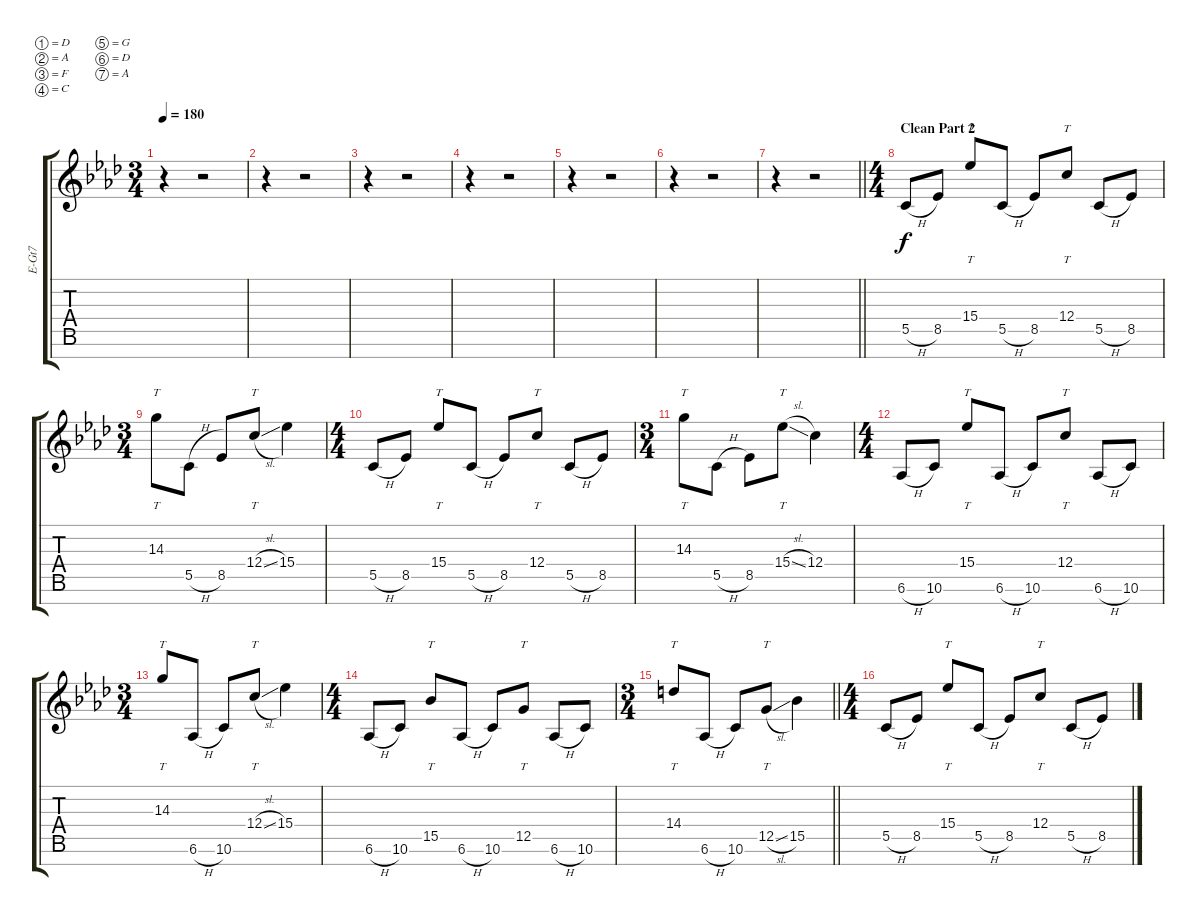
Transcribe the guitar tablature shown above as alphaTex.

\bracketExtendMode groupsimilarinstruments
\otherSystemsTrackNameOrientation horizontal
\track ("Clean Guitar" "E-Gt7") {instrument electricguitarclean}
\staff {score tabs}
\tuning (D4 A3 F3 C3 G2 D2 A1)
\ts (3 4)
\tempo 180
\clef g2
\ks ab
r.4{dy f beam Down} r.2{beam Down} |
r.4{beam Down} r.2{beam Down} |
r.4{beam Down} r.2{beam Down} |
r.4{beam Down} r.2{beam Down} |
r.4{beam Down} r.2{beam Down} |
r.4{beam Down} r.2{beam Down} |
\barLineRight lightlight
r.4{beam Down} r.2{beam Down} |
\ts (4 4)
\beaming (8 2 2 2 2)
\section ("" "Clean Part 2")
5.5{h acc forcenatural}.8{beam Up} 8.5{acc forcenatural}.8{beam Up} 15.4{acc forcenatural}.8{tt beam Up} 5.5{h acc forcenatural}.8{beam Up} 8.5{acc forcenatural}.8{beam Up} 12.4{acc forcenatural}.8{tt beam Up} 5.5{h acc forcenatural}.8{beam Up} 8.5{acc forcenatural}.8{beam Up} |
\ts (3 4)
\beaming (8 2 2 2 2)
14.3{acc forcenatural}.8{tt beam Down} 5.5{h acc forcenatural}.8{beam Down} 8.5{acc forcenatural}.8{beam Up} 12.4{sl acc forcenatural}.8{tt beam Up} 15.4{acc forcenatural}.4{beam Down} |
\ts (4 4)
\beaming (8 2 2 2 2)
5.5{h acc forcenatural}.8{beam Up} 8.5{acc forcenatural}.8{beam Up} 15.4{acc forcenatural}.8{tt beam Up} 5.5{h acc forcenatural}.8{beam Up} 8.5{acc forcenatural}.8{beam Up} 12.4{acc forcenatural}.8{tt beam Up} 5.5{h acc forcenatural}.8{beam Up} 8.5{acc forcenatural}.8{beam Up} |
\ts (3 4)
\beaming (8 2 2 2 2)
14.3{acc forcenatural}.8{tt beam Down} 5.5{h acc forcenatural}.8{beam Down} 8.5{acc forcenatural}.8{beam Down} 15.4{sl acc forcenatural}.8{tt beam Down} 12.4{acc forcenatural}.4{beam Down} |
\ts (4 4)
\beaming (8 2 2 2 2)
6.6{h acc b}.8{beam Up} 10.6{acc forcenatural}.8{beam Up} 15.4{acc forcenatural}.8{tt beam Up} 6.6{h acc b}.8{beam Up} 10.6{acc forcenatural}.8{beam Up} 12.4{acc forcenatural}.8{tt beam Up} 6.6{h acc b}.8{beam Up} 10.6{acc forcenatural}.8{beam Up} |
\ts (3 4)
\beaming (8 2 2 2 2)
14.3{acc forcenatural}.8{tt beam Up} 6.6{h acc b}.8{beam Up} 10.6{acc forcenatural}.8{beam Up} 12.4{sl acc forcenatural}.8{tt beam Up} 15.4{acc forcenatural}.4{beam Down} |
\ts (4 4)
\beaming (8 2 2 2 2)
6.6{h acc b}.8{beam Up} 10.6{acc forcenatural}.8{beam Up} 15.5{acc forcenatural}.8{tt beam Up} 6.6{h acc b}.8{beam Up} 10.6{acc forcenatural}.8{beam Up} 12.5{acc forcenatural}.8{tt beam Up} 6.6{h acc b}.8{beam Up} 10.6{acc forcenatural}.8{beam Up} |
\ts (3 4)
\beaming (8 2 2 2 2)
\barLineRight lightlight
14.4{acc forcenatural}.8{tt beam Up} 6.6{h acc b}.8{beam Up} 10.6{acc forcenatural}.8{beam Up} 12.5{sl acc forcenatural}.8{tt beam Up} 15.5{acc forcenatural}.4{beam Down} |
\ts (4 4)
\beaming (8 2 2 2 2)
5.5{h acc forcenatural}.8{beam Up} 8.5{acc forcenatural}.8{beam Up} 15.4{acc forcenatural}.8{tt beam Up} 5.5{h acc forcenatural}.8{beam Up} 8.5{acc forcenatural}.8{beam Up} 12.4{acc forcenatural}.8{tt beam Up} 5.5{h acc forcenatural}.8{beam Up} 8.5{acc forcenatural}.8{beam Up}
